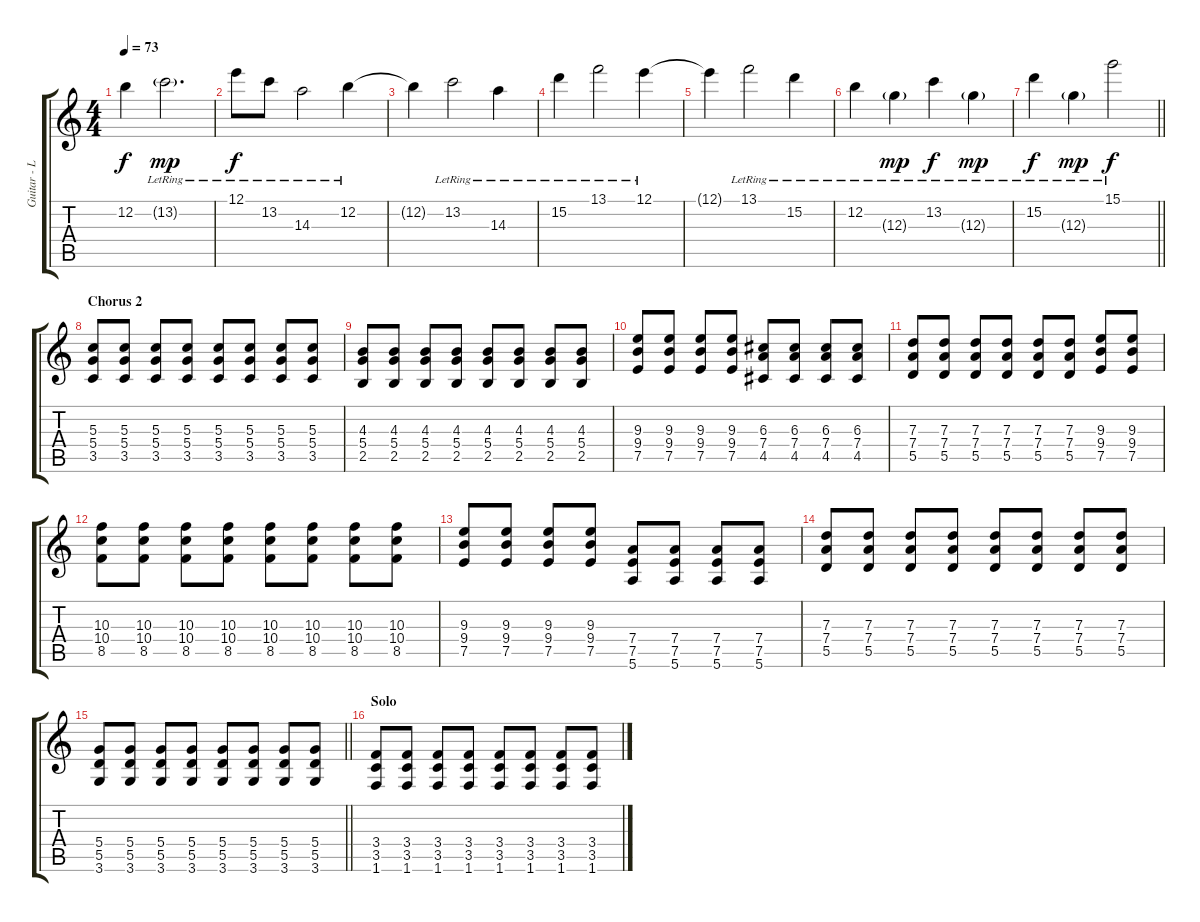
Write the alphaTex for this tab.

\track ("Guitar - L" "Guitar - L") {instrument distortionguitar}
\staff {score tabs}
\tuning (E4 B3 G3 D3 A2 E2) {hide}
\ts (4 4)
\tempo 73
\clef g2
\ks c
12.2{t}.4{dy f} 13.2{g lr}.2{d dy mp} |
12.1{lr}.8{dy f} 13.2{lr}.8 14.3{lr}.2 12.2{lr}.4 |
12.2{t}.4 13.2{lr}.2 14.3{lr}.4 |
15.2{lr}.4 13.1{lr}.2 12.1{lr}.4 |
12.1{t}.4 13.1{lr}.2 15.2{lr}.4 |
12.2{lr}.4 12.3{g lr}.4{dy mp} 13.2{lr}.4{dy f} 12.3{g lr}.4{dy mp} |
\barLineRight lightlight
15.2{lr}.4{dy f} 12.3{g lr}.4{dy mp} 15.1{lr}.2{dy f} |
\section ("" "Chorus 2")
(5.3 5.4 3.5).8{instrument distortionguitar} (5.3 5.4 3.5).8 (5.3 5.4 3.5).8 (5.3 5.4 3.5).8 (5.3 5.4 3.5).8 (5.3 5.4 3.5).8 (5.3 5.4 3.5).8 (5.3 5.4 3.5).8 |
(4.3 5.4 2.5).8 (4.3 5.4 2.5).8 (4.3 5.4 2.5).8 (4.3 5.4 2.5).8 (4.3 5.4 2.5).8 (4.3 5.4 2.5).8 (4.3 5.4 2.5).8 (4.3 5.4 2.5).8 |
(9.3 9.4 7.5).8 (9.3 9.4 7.5).8 (9.3 9.4 7.5).8 (9.3 9.4 7.5).8 (6.3 7.4 4.5).8 (6.3 7.4 4.5).8 (6.3 7.4 4.5).8 (6.3 7.4 4.5).8 |
(7.3 7.4 5.5).8 (7.3 7.4 5.5).8 (7.3 7.4 5.5).8 (7.3 7.4 5.5).8 (7.3 7.4 5.5).8 (7.3 7.4 5.5).8 (9.3 9.4 7.5).8 (9.3 9.4 7.5).8 |
(10.3 10.4 8.5).8 (10.3 10.4 8.5).8 (10.3 10.4 8.5).8 (10.3 10.4 8.5).8 (10.3 10.4 8.5).8 (10.3 10.4 8.5).8 (10.3 10.4 8.5).8 (10.3 10.4 8.5).8 |
(9.3 9.4 7.5).8 (9.3 9.4 7.5).8 (9.3 9.4 7.5).8 (9.3 9.4 7.5).8 (7.4 7.5 5.6).8 (7.4 7.5 5.6).8 (7.4 7.5 5.6).8 (7.4 7.5 5.6).8 |
(7.3 7.4 5.5).8 (7.3 7.4 5.5).8 (7.3 7.4 5.5).8 (7.3 7.4 5.5).8 (7.3 7.4 5.5).8 (7.3 7.4 5.5).8 (7.3 7.4 5.5).8 (7.3 7.4 5.5).8 |
\barLineRight lightlight
(5.4 5.5 3.6).8 (5.4 5.5 3.6).8 (5.4 5.5 3.6).8 (5.4 5.5 3.6).8 (5.4 5.5 3.6).8 (5.4 5.5 3.6).8 (5.4 5.5 3.6).8 (5.4 5.5 3.6).8 |
\section ("" "Solo")
(3.4 3.5 1.6).8{balance 8} (3.4 3.5 1.6).8 (3.4 3.5 1.6).8 (3.4 3.5 1.6).8 (3.4 3.5 1.6).8 (3.4 3.5 1.6).8 (3.4 3.5 1.6).8 (3.4 3.5 1.6).8
